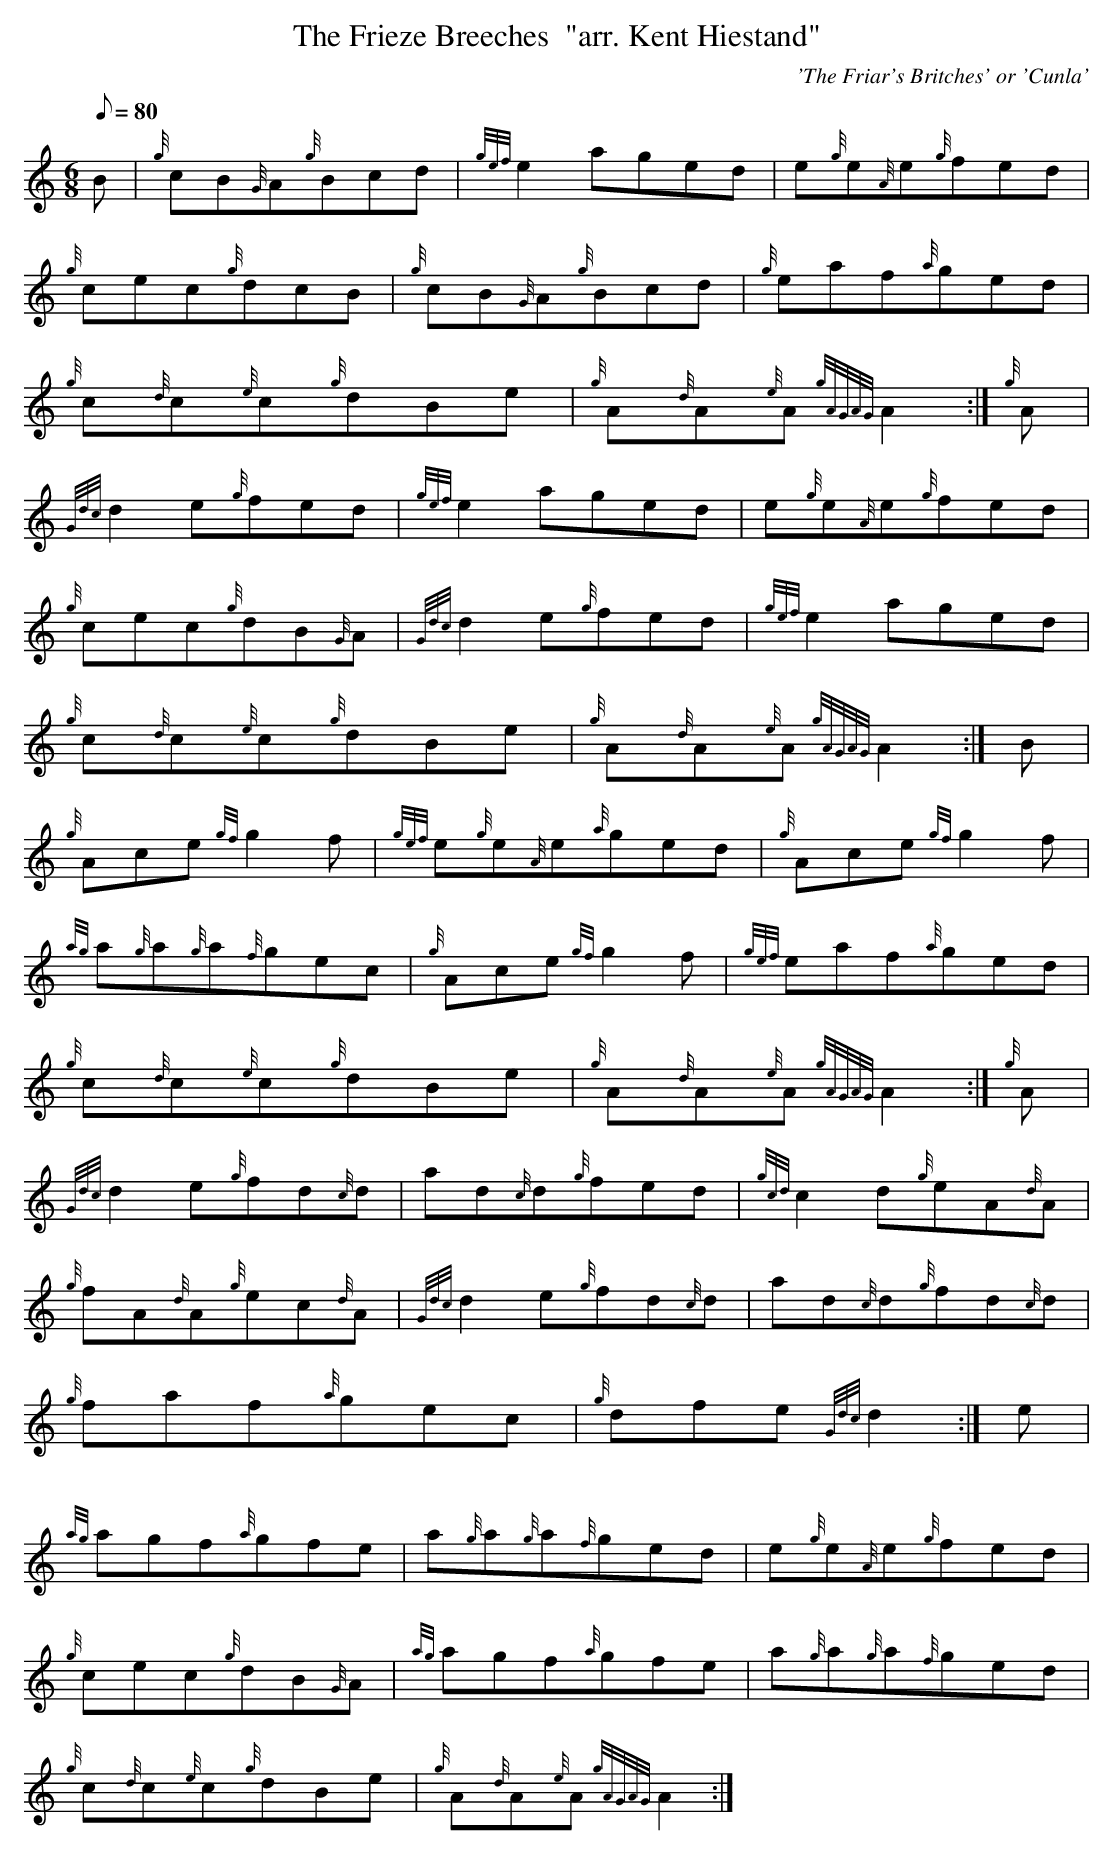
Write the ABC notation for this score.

X:1
T:The Frieze Breeches  "arr. Kent Hiestand"
M:6/8
L:1/8
Q:80
C:'The Friar's Britches' or 'Cunla'
K:HP
B|
{g}cB{G}A{g}Bcd|
{gef}e2aged|
e{g}e{A}e{g}fed|  !
{g}cec{g}dcB|
{g}cB{G}A{g}Bcd|
{g}eaf{a}ged|  !
{g}c{d}c{e}c{g}dBe|
{g}A{d}A{e}A{gAGAG}A2:|
{g}A|  !
{Gdc}d2e{g}fed|
{gef}e2aged|
e{g}e{A}e{g}fed|  !
{g}cec{g}dB{G}A|
{Gdc}d2e{g}fed|
{gef}e2aged|  !
{g}c{d}c{e}c{g}dBe|
{g}A{d}A{e}A{gAGAG}A2:|
B|  !
{g}Ace{gf}g2f|
{gef}e{g}e{A}e{a}ged|
{g}Ace{gf}g2f|  !
{ag}a{g}a{g}a{f}gec|
{g}Ace{gf}g2f|
{gef}eaf{a}ged|  !
{g}c{d}c{e}c{g}dBe|
{g}A{d}A{e}A{gAGAG}A2:|
{g}A|  !
{Gdc}d2e{g}fd{c}d|
ad{c}d{g}fed|
{gcd}c2d{g}eA{d}A|  !
{g}fA{d}A{g}ec{d}A|
{Gdc}d2e{g}fd{c}d|
ad{c}d{g}fd{c}d|  !
{g}faf{a}gec|
{g}dfe{Gdc}d2:|
e|  !
{ag}agf{a}gfe|
a{g}a{g}a{f}ged|
e{g}e{A}e{g}fed|  !
{g}cec{g}dB{G}A|
{ag}agf{a}gfe|
a{g}a{g}a{f}ged|  !
{g}c{d}c{e}c{g}dBe|
{g}A{d}A{e}A{gAGAG}A2:|
